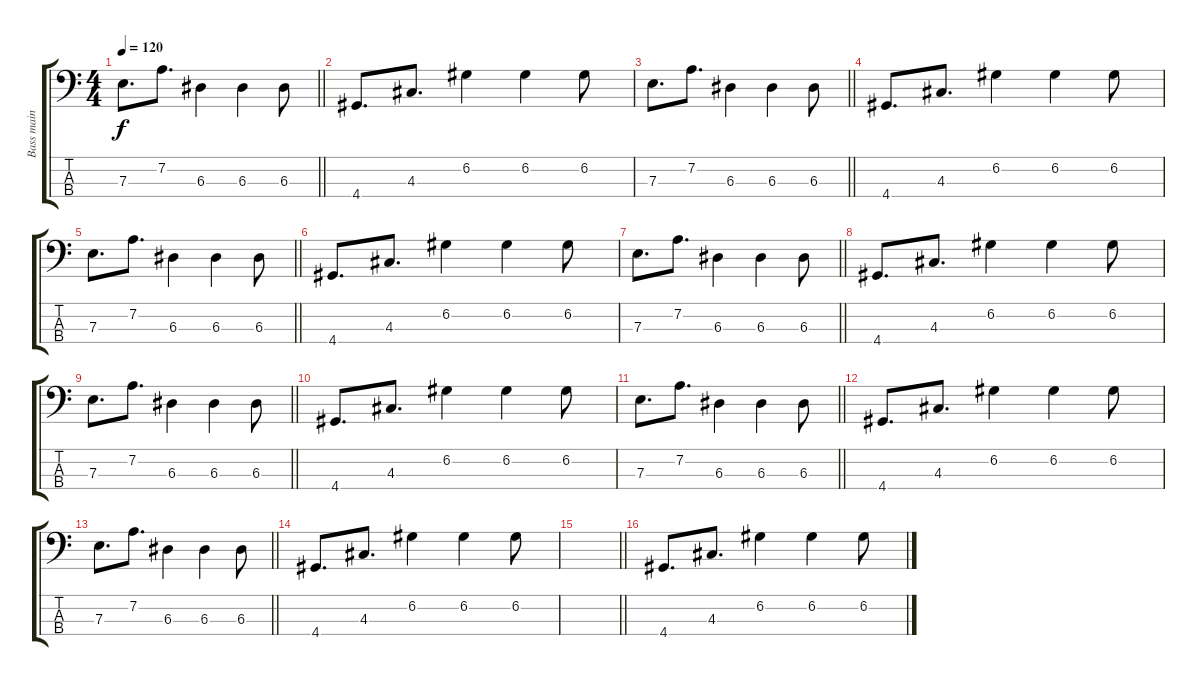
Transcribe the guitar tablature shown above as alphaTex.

\track ("Bass main riff" "Bass main ") {instrument electricbassfinger}
\staff {score tabs}
\tuning (G2 D2 A1 E1) {hide}
\ts (4 4)
\tempo 120
\clef f4
\barLineRight lightlight
\ks c
7.3.8{d dy f} 7.2.8{d} 6.3.4 6.3.4 6.3.8 |
4.4.8{d} 4.3.8{d} 6.2.4 6.2.4 6.2.8 |
\barLineRight lightlight
7.3.8{d} 7.2.8{d} 6.3.4 6.3.4 6.3.8 |
4.4.8{d} 4.3.8{d} 6.2.4 6.2.4 6.2.8 |
\barLineRight lightlight
7.3.8{d} 7.2.8{d} 6.3.4 6.3.4 6.3.8 |
4.4.8{d} 4.3.8{d} 6.2.4 6.2.4 6.2.8 |
\barLineRight lightlight
7.3.8{d} 7.2.8{d} 6.3.4 6.3.4 6.3.8 |
4.4.8{d} 4.3.8{d} 6.2.4 6.2.4 6.2.8 |
\barLineRight lightlight
7.3.8{d} 7.2.8{d} 6.3.4 6.3.4 6.3.8 |
4.4.8{d} 4.3.8{d} 6.2.4 6.2.4 6.2.8 |
\barLineRight lightlight
7.3.8{d} 7.2.8{d} 6.3.4 6.3.4 6.3.8 |
4.4.8{d} 4.3.8{d} 6.2.4 6.2.4 6.2.8 |
\barLineRight lightlight
7.3.8{d} 7.2.8{d} 6.3.4 6.3.4 6.3.8 |
4.4.8{d} 4.3.8{d} 6.2.4 6.2.4 6.2.8 |
\barLineRight lightlight
|
4.4.8{d} 4.3.8{d} 6.2.4 6.2.4 6.2.8
